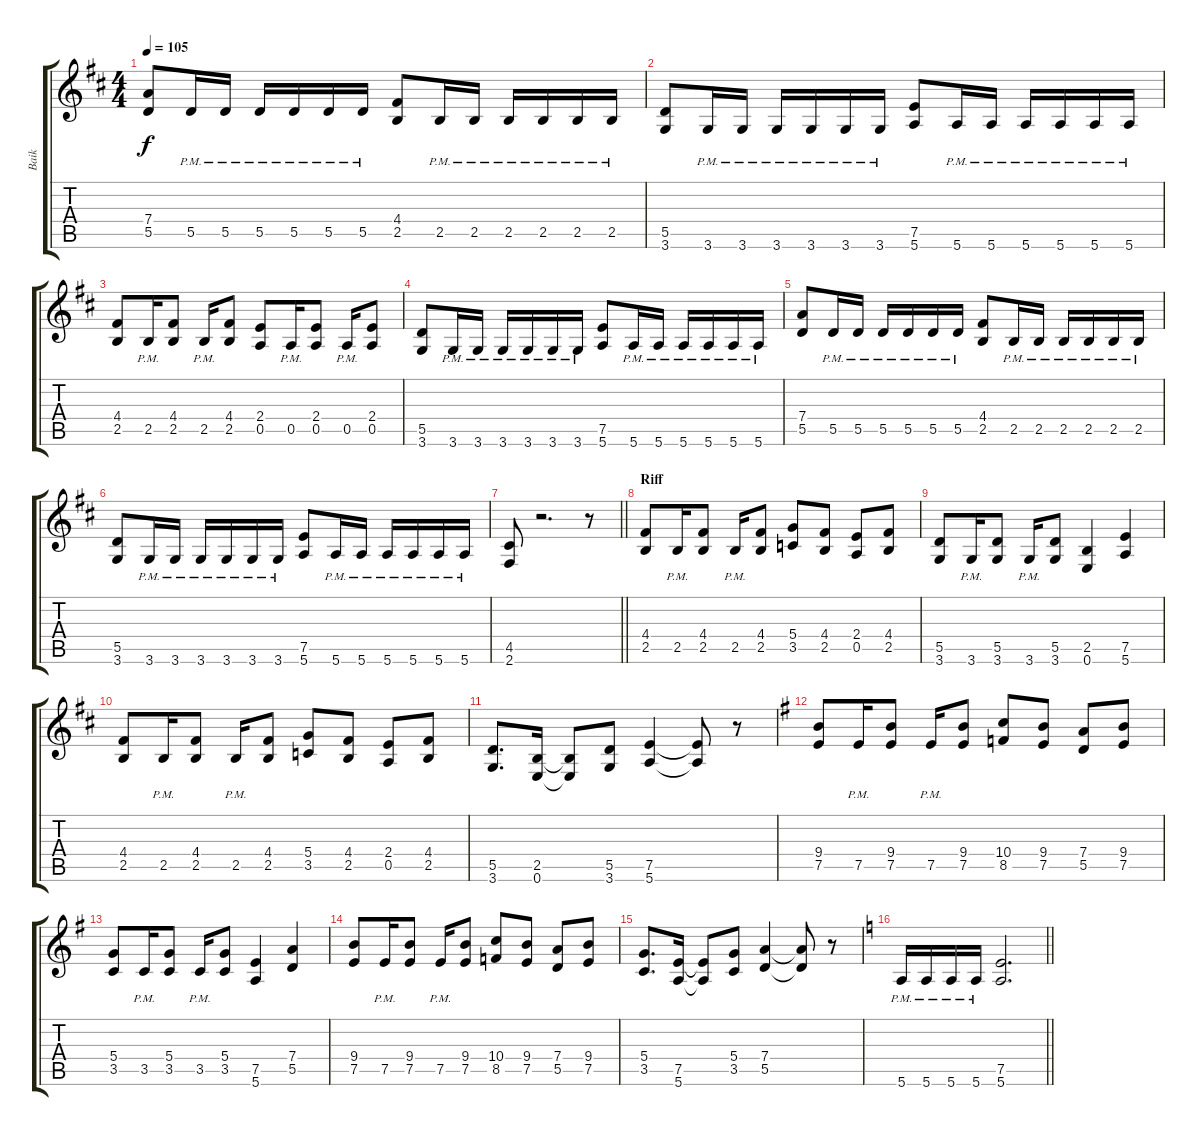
\track ("Baik" "Baik") {instrument distortionguitar}
\staff {score tabs}
\tuning (E4 B3 G3 D3 A2 E2) {hide}
\ts (4 4)
\tempo 105
\clef g2
\ks bminor
(7.4 5.5).8{dy f} 5.5{pm}.16 5.5{pm}.16 5.5{pm}.16 5.5{pm}.16 5.5{pm}.16 5.5{pm}.16 (4.4 2.5).8 2.5{pm}.16 2.5{pm}.16 2.5{pm}.16 2.5{pm}.16 2.5{pm}.16 2.5{pm}.16 |
(5.5 3.6).8 3.6{pm}.16 3.6{pm}.16 3.6{pm}.16 3.6{pm}.16 3.6{pm}.16 3.6{pm}.16 (7.5 5.6).8 5.6{pm}.16 5.6{pm}.16 5.6{pm}.16 5.6{pm}.16 5.6{pm}.16 5.6{pm}.16 |
(4.4 2.5).8 2.5{pm}.16 (4.4 2.5).8 2.5{pm}.16 (4.4 2.5).8 (2.4 0.5).8 0.5{pm}.16 (2.4 0.5).8 0.5{pm}.16 (2.4 0.5).8 |
(5.5 3.6).8 3.6{pm}.16 3.6{pm}.16 3.6{pm}.16 3.6{pm}.16 3.6{pm}.16 3.6{pm}.16 (7.5 5.6).8 5.6{pm}.16 5.6{pm}.16 5.6{pm}.16 5.6{pm}.16 5.6{pm}.16 5.6{pm}.16 |
(7.4 5.5).8 5.5{pm}.16 5.5{pm}.16 5.5{pm}.16 5.5{pm}.16 5.5{pm}.16 5.5{pm}.16 (4.4 2.5).8 2.5{pm}.16 2.5{pm}.16 2.5{pm}.16 2.5{pm}.16 2.5{pm}.16 2.5{pm}.16 |
(5.5 3.6).8 3.6{pm}.16 3.6{pm}.16 3.6{pm}.16 3.6{pm}.16 3.6{pm}.16 3.6{pm}.16 (7.5 5.6).8 5.6{pm}.16 5.6{pm}.16 5.6{pm}.16 5.6{pm}.16 5.6{pm}.16 5.6{pm}.16 |
\barLineRight lightlight
(4.5 2.6).8 r.2{d} r.8 |
\section ("" "Riff")
(4.4 2.5).8 2.5{pm}.16 (4.4 2.5).8 2.5{pm}.16 (4.4 2.5).8 (5.4 3.5).8 (4.4 2.5).8 (2.4 0.5).8 (4.4 2.5).8 |
(5.5 3.6).8 3.6{pm}.16 (5.5 3.6).8 3.6{pm}.16 (5.5 3.6).8 (2.5 0.6).4 (7.5 5.6).4 |
(4.4 2.5).8 2.5{pm}.16 (4.4 2.5).8 2.5{pm}.16 (4.4 2.5).8 (5.4 3.5).8 (4.4 2.5).8 (2.4 0.5).8 (4.4 2.5).8 |
(5.5 3.6).8{d} (2.5 0.6).16 (2.5{t} 0.6{t}).8 (5.5 3.6).8 (7.5 5.6).4 (7.5{t} 5.6{t}).8 r.8 |
\ks eminor
(9.4 7.5).8 7.5{pm}.16 (9.4 7.5).8 7.5{pm}.16 (9.4 7.5).8 (10.4 8.5).8 (9.4 7.5).8 (7.4 5.5).8 (9.4 7.5).8 |
(5.4 3.5).8 3.5{pm}.16 (5.4 3.5).8 3.5{pm}.16 (5.4 3.5).8 (7.5 5.6).4 (7.4 5.5).4 |
(9.4 7.5).8 7.5{pm}.16 (9.4 7.5).8 7.5{pm}.16 (9.4 7.5).8 (10.4 8.5).8 (9.4 7.5).8 (7.4 5.5).8 (9.4 7.5).8 |
(5.4 3.5).8{d} (7.5 5.6).16 (7.5{t} 5.6{t}).8 (5.4 3.5).8 (7.4 5.5).4 (7.4{t} 5.5{t}).8 r.8 |
\barLineRight lightlight
\ks aminor
5.6{pm}.16 5.6{pm}.16 5.6{pm}.16 5.6{pm}.16 (7.5 5.6).2{d}
